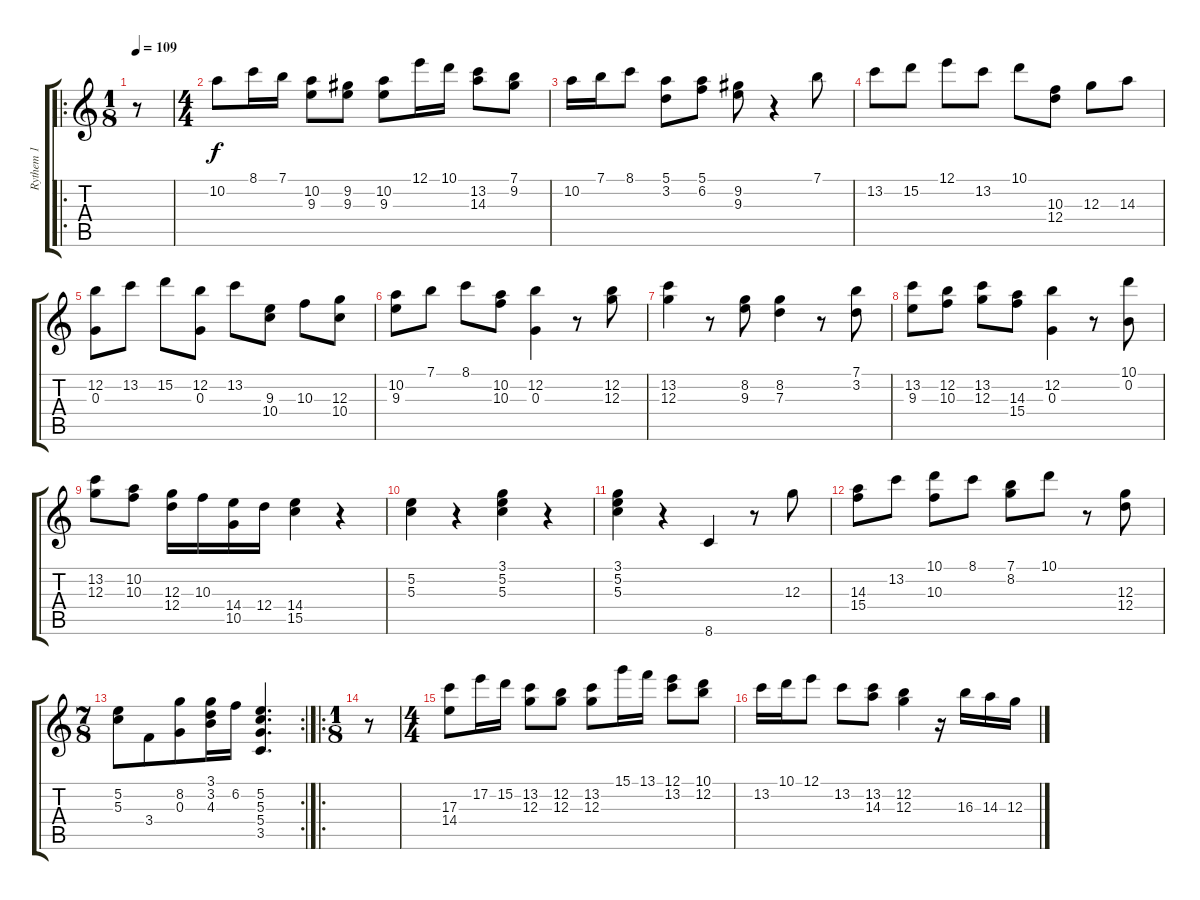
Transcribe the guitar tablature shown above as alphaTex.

\track ("Rythem 1" "Rythem 1") {instrument distortionguitar}
\staff {score tabs}
\tuning (E4 B3 G3 D3 A2 E2) {hide}
\ro
\ts (1 8)
\tempo 109
\clef g2
\ks c
r.8{dy f instrument distortionguitar} |
\ts (4 4)
10.2.8 8.1.16 7.1.16 (10.2 9.3).8 (9.2 9.3).8 (10.2 9.3).8 12.1.16 10.1.16 (13.2 14.3).8 (7.1 9.2).8 |
10.2.16 7.1.16 8.1.8 (5.1 3.2).8 (5.1 6.2).8 (9.2 9.3).8 r.4 7.1.8 |
13.2.8 15.2.8 12.1.8 13.2.8 10.1.8 (10.3 12.4).8 12.3.8 14.3.8 |
(12.2 0.3).8 13.2.8 15.2.8 (12.2 0.3).8 13.2.8 (9.3 10.4).8 10.3.8 (12.3 10.4).8 |
(10.2 9.3).8 7.1.8 8.1.8 (10.2 10.3).8 (12.2 0.3).4 r.8 (12.2 12.3).8 |
(13.2 12.3).4 r.8 (8.2 9.3).8 (8.2 7.3).4 r.8 (7.1 3.2).8 |
(13.2 9.3).8 (12.2 10.3).8 (13.2 12.3).8 (14.3 15.4).8 (12.2 0.3).4 r.8 (10.1 0.2).8 |
(13.2 12.3).8 (10.2 10.3).8 (12.3 12.4).16 10.3.16 (14.4 10.5).16 12.4.16 (14.4 15.5).4 r.4 |
(5.2 5.3).4 r.4 (3.1 5.2 5.3).4 r.4 |
(3.1 5.2 5.3).4 r.4 8.6.4 r.8 12.3.8 |
(14.3 15.4).8 13.2.8 (10.1 10.3).8 8.1.8 (7.1 8.2).8 10.1.8 r.8 (12.3 12.4).8 |
\rc 2
\ts (7 8)
(5.2 5.3).8 3.4.8 (8.2 0.3).8 (3.1 3.2 4.3).16 6.2.16 (5.2 5.3 5.4 3.5).4{d} |
\ro
\ts (1 8)
r.8 |
\ts (4 4)
(17.3 14.4).8 17.2.16 15.2.16 (13.2 12.3).8 (12.2 12.3).8 (13.2 12.3).8 15.1.16 13.1.16 (12.1 13.2).8 (10.1 12.2).8 |
13.2.16 10.1.16 12.1.8 13.2.8 (13.2 14.3).8 (12.2 12.3).4 r.16 16.3.16 14.3.16 12.3.16
